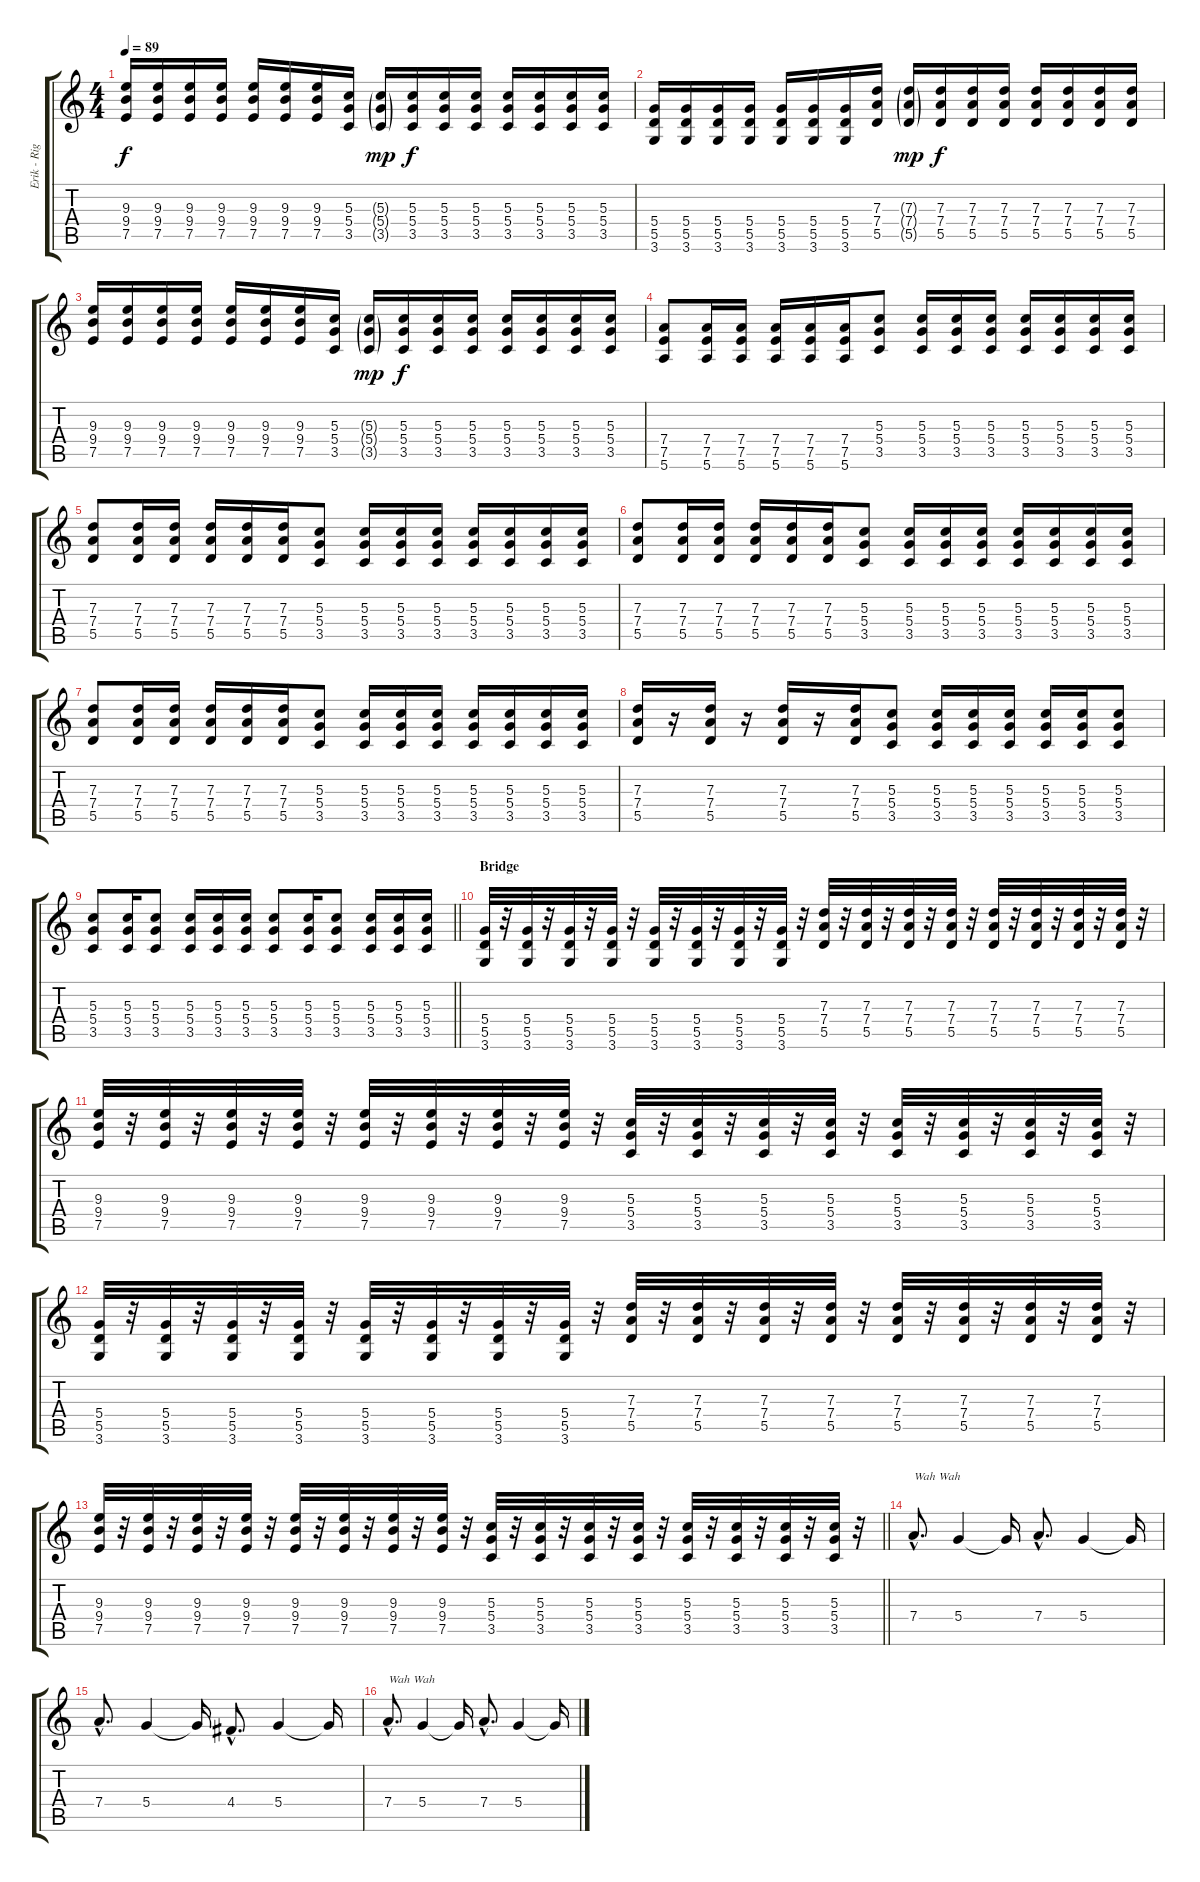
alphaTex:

\track ("Erik - Right Guitar" "Erik - Rig") {instrument distortionguitar}
\staff {score tabs}
\tuning (E4 B3 G3 D3 A2 E2) {hide}
\ts (4 4)
\tempo 89
\clef g2
\ks c
(9.3 9.4 7.5).16{dy f} (9.3 9.4 7.5).16 (9.3 9.4 7.5).16 (9.3 9.4 7.5).16 (9.3 9.4 7.5).16 (9.3 9.4 7.5).16 (9.3 9.4 7.5).16 (5.3 5.4 3.5).16 (5.3{g} 5.4{g} 3.5{g}).16{dy mp} (5.3 5.4 3.5).16{dy f} (5.3 5.4 3.5).16 (5.3 5.4 3.5).16 (5.3 5.4 3.5).16 (5.3 5.4 3.5).16 (5.3 5.4 3.5).16 (5.3 5.4 3.5).16 |
(5.4 5.5 3.6).16 (5.4 5.5 3.6).16 (5.4 5.5 3.6).16 (5.4 5.5 3.6).16 (5.4 5.5 3.6).16 (5.4 5.5 3.6).16 (5.4 5.5 3.6).16 (7.3 7.4 5.5).16 (7.3{g} 7.4{g} 5.5{g}).16{dy mp} (7.3 7.4 5.5).16{dy f} (7.3 7.4 5.5).16 (7.3 7.4 5.5).16 (7.3 7.4 5.5).16 (7.3 7.4 5.5).16 (7.3 7.4 5.5).16 (7.3 7.4 5.5).16 |
(9.3 9.4 7.5).16 (9.3 9.4 7.5).16 (9.3 9.4 7.5).16 (9.3 9.4 7.5).16 (9.3 9.4 7.5).16 (9.3 9.4 7.5).16 (9.3 9.4 7.5).16 (5.3 5.4 3.5).16 (5.3{g} 5.4{g} 3.5{g}).16{dy mp} (5.3 5.4 3.5).16{dy f} (5.3 5.4 3.5).16 (5.3 5.4 3.5).16 (5.3 5.4 3.5).16 (5.3 5.4 3.5).16 (5.3 5.4 3.5).16 (5.3 5.4 3.5).16 |
(7.4 7.5 5.6).8 (7.4 7.5 5.6).16 (7.4 7.5 5.6).16 (7.4 7.5 5.6).16 (7.4 7.5 5.6).16 (7.4 7.5 5.6).16 (5.3 5.4 3.5).8 (5.3 5.4 3.5).16 (5.3 5.4 3.5).16 (5.3 5.4 3.5).16 (5.3 5.4 3.5).16 (5.3 5.4 3.5).16 (5.3 5.4 3.5).16 (5.3 5.4 3.5).16 |
(7.3 7.4 5.5).8 (7.3 7.4 5.5).16 (7.3 7.4 5.5).16 (7.3 7.4 5.5).16 (7.3 7.4 5.5).16 (7.3 7.4 5.5).16 (5.3 5.4 3.5).8 (5.3 5.4 3.5).16 (5.3 5.4 3.5).16 (5.3 5.4 3.5).16 (5.3 5.4 3.5).16 (5.3 5.4 3.5).16 (5.3 5.4 3.5).16 (5.3 5.4 3.5).16 |
(7.3 7.4 5.5).8 (7.3 7.4 5.5).16 (7.3 7.4 5.5).16 (7.3 7.4 5.5).16 (7.3 7.4 5.5).16 (7.3 7.4 5.5).16 (5.3 5.4 3.5).8 (5.3 5.4 3.5).16 (5.3 5.4 3.5).16 (5.3 5.4 3.5).16 (5.3 5.4 3.5).16 (5.3 5.4 3.5).16 (5.3 5.4 3.5).16 (5.3 5.4 3.5).16 |
(7.3 7.4 5.5).8 (7.3 7.4 5.5).16 (7.3 7.4 5.5).16 (7.3 7.4 5.5).16 (7.3 7.4 5.5).16 (7.3 7.4 5.5).16 (5.3 5.4 3.5).8 (5.3 5.4 3.5).16 (5.3 5.4 3.5).16 (5.3 5.4 3.5).16 (5.3 5.4 3.5).16 (5.3 5.4 3.5).16 (5.3 5.4 3.5).16 (5.3 5.4 3.5).16 |
(7.3 7.4 5.5).16 r.16 (7.3 7.4 5.5).16 r.16 (7.3 7.4 5.5).16 r.16 (7.3 7.4 5.5).16 (5.3 5.4 3.5).8 (5.3 5.4 3.5).16 (5.3 5.4 3.5).16 (5.3 5.4 3.5).16 (5.3 5.4 3.5).16 (5.3 5.4 3.5).16 (5.3 5.4 3.5).8 |
\barLineRight lightlight
(5.3 5.4 3.5).8 (5.3 5.4 3.5).16 (5.3 5.4 3.5).8 (5.3 5.4 3.5).16 (5.3 5.4 3.5).16 (5.3 5.4 3.5).16 (5.3 5.4 3.5).8 (5.3 5.4 3.5).16 (5.3 5.4 3.5).8 (5.3 5.4 3.5).16 (5.3 5.4 3.5).16 (5.3 5.4 3.5).16 |
\section ("" "Bridge")
(5.4 5.5 3.6).32 r.32 (5.4 5.5 3.6).32 r.32 (5.4 5.5 3.6).32 r.32 (5.4 5.5 3.6).32 r.32 (5.4 5.5 3.6).32 r.32 (5.4 5.5 3.6).32 r.32 (5.4 5.5 3.6).32 r.32 (5.4 5.5 3.6).32 r.32 (7.3 7.4 5.5).32 r.32 (7.3 7.4 5.5).32 r.32 (7.3 7.4 5.5).32 r.32 (7.3 7.4 5.5).32 r.32 (7.3 7.4 5.5).32 r.32 (7.3 7.4 5.5).32 r.32 (7.3 7.4 5.5).32 r.32 (7.3 7.4 5.5).32 r.32 |
(9.3 9.4 7.5).32 r.32 (9.3 9.4 7.5).32 r.32 (9.3 9.4 7.5).32 r.32 (9.3 9.4 7.5).32 r.32 (9.3 9.4 7.5).32 r.32 (9.3 9.4 7.5).32 r.32 (9.3 9.4 7.5).32 r.32 (9.3 9.4 7.5).32 r.32 (5.3 5.4 3.5).32 r.32 (5.3 5.4 3.5).32 r.32 (5.3 5.4 3.5).32 r.32 (5.3 5.4 3.5).32 r.32 (5.3 5.4 3.5).32 r.32 (5.3 5.4 3.5).32 r.32 (5.3 5.4 3.5).32 r.32 (5.3 5.4 3.5).32 r.32 |
(5.4 5.5 3.6).32 r.32 (5.4 5.5 3.6).32 r.32 (5.4 5.5 3.6).32 r.32 (5.4 5.5 3.6).32 r.32 (5.4 5.5 3.6).32 r.32 (5.4 5.5 3.6).32 r.32 (5.4 5.5 3.6).32 r.32 (5.4 5.5 3.6).32 r.32 (7.3 7.4 5.5).32 r.32 (7.3 7.4 5.5).32 r.32 (7.3 7.4 5.5).32 r.32 (7.3 7.4 5.5).32 r.32 (7.3 7.4 5.5).32 r.32 (7.3 7.4 5.5).32 r.32 (7.3 7.4 5.5).32 r.32 (7.3 7.4 5.5).32 r.32 |
\barLineRight lightlight
(9.3 9.4 7.5).32 r.32 (9.3 9.4 7.5).32 r.32 (9.3 9.4 7.5).32 r.32 (9.3 9.4 7.5).32 r.32 (9.3 9.4 7.5).32 r.32 (9.3 9.4 7.5).32 r.32 (9.3 9.4 7.5).32 r.32 (9.3 9.4 7.5).32 r.32 (5.3 5.4 3.5).32 r.32 (5.3 5.4 3.5).32 r.32 (5.3 5.4 3.5).32 r.32 (5.3 5.4 3.5).32 r.32 (5.3 5.4 3.5).32 r.32 (5.3 5.4 3.5).32 r.32 (5.3 5.4 3.5).32 r.32 (5.3 5.4 3.5).32 r.32 |
7.4{hac}.8{d txt "Wah Wah" volume 13 balance 8} 5.4.4 5.4{t}.16 7.4{hac}.8{d} 5.4.4 5.4{t}.16 |
7.4{hac}.8{d} 5.4.4 5.4{t}.16 4.4{hac}.8{d} 5.4.4 5.4{t}.16 |
7.4{hac}.8{d txt "Wah Wah"} 5.4.4 5.4{t}.16 7.4{hac}.8{d} 5.4.4 5.4{t}.16
